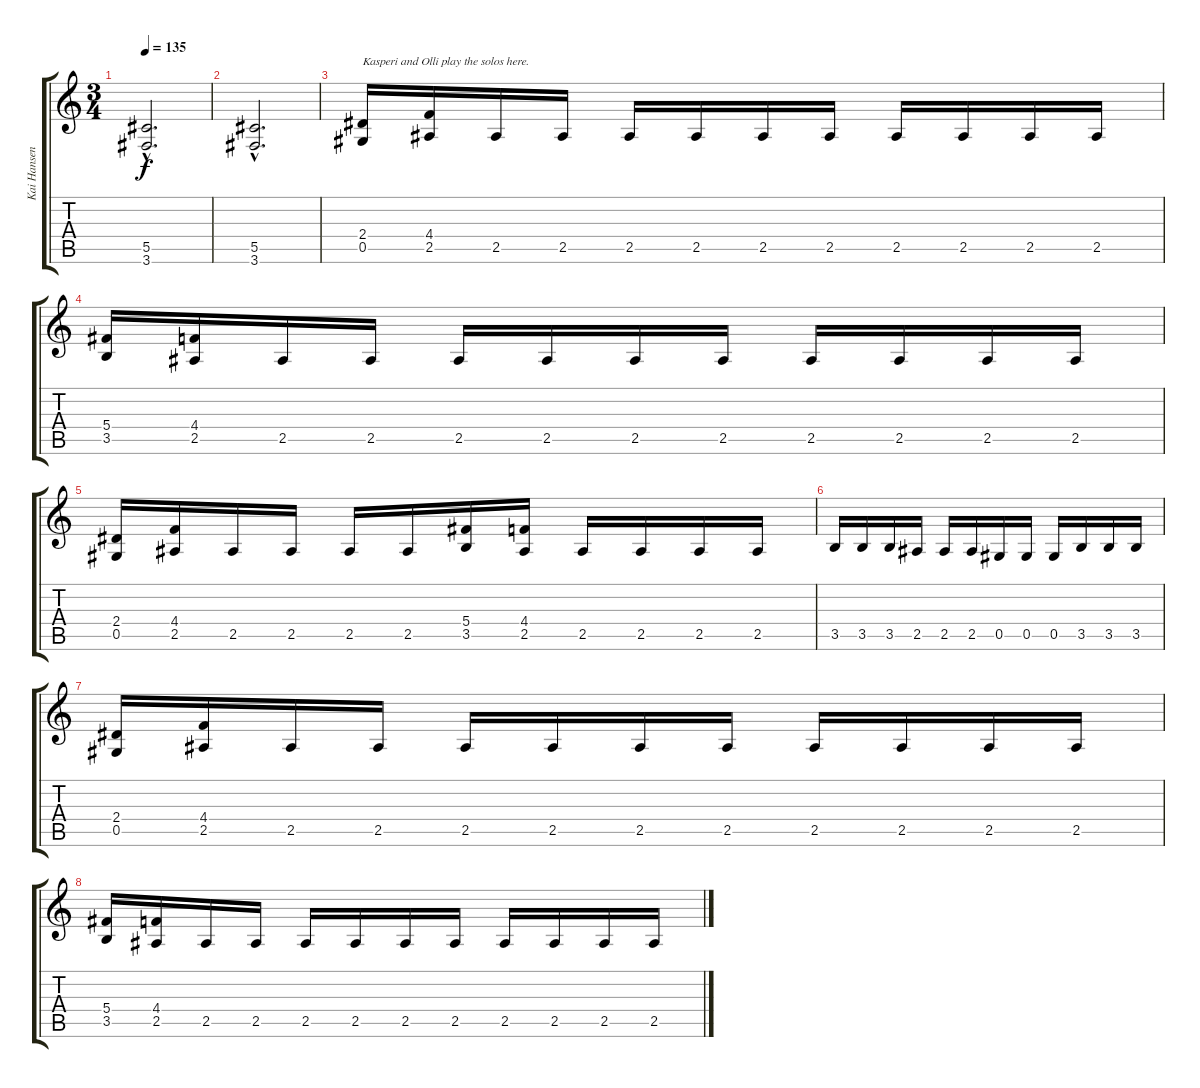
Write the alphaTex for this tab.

\track ("Kai Hansen" "Kai Hansen") {instrument distortionguitar}
\staff {score tabs}
\tuning (Eb4 Bb3 Gb3 Db3 Ab2 Eb2) {hide}
\ts (3 4)
\tempo 135
\clef g2
\ks c
(5.5{hac} 3.6{hac}).2{d dy f} |
(5.5{hac} 3.6{hac}).2{d} |
(2.4 0.5).16{txt "Kasperi and Olli play the solos here."} (4.4 2.5).16 2.5.16 2.5.16 2.5.16 2.5.16 2.5.16 2.5.16 2.5.16 2.5.16 2.5.16 2.5.16 |
(5.4 3.5).16 (4.4 2.5).16 2.5.16 2.5.16 2.5.16 2.5.16 2.5.16 2.5.16 2.5.16 2.5.16 2.5.16 2.5.16 |
(2.4 0.5).16 (4.4 2.5).16 2.5.16 2.5.16 2.5.16 2.5.16 (5.4 3.5).16 (4.4 2.5).16 2.5.16 2.5.16 2.5.16 2.5.16 |
3.5.16 3.5.16 3.5.16 2.5.16 2.5.16 2.5.16 0.5.16 0.5.16 0.5.16 3.5.16 3.5.16 3.5.16 |
(2.4 0.5).16 (4.4 2.5).16 2.5.16 2.5.16 2.5.16 2.5.16 2.5.16 2.5.16 2.5.16 2.5.16 2.5.16 2.5.16 |
(5.4 3.5).16 (4.4 2.5).16 2.5.16 2.5.16 2.5.16 2.5.16 2.5.16 2.5.16 2.5.16 2.5.16 2.5.16 2.5.16
